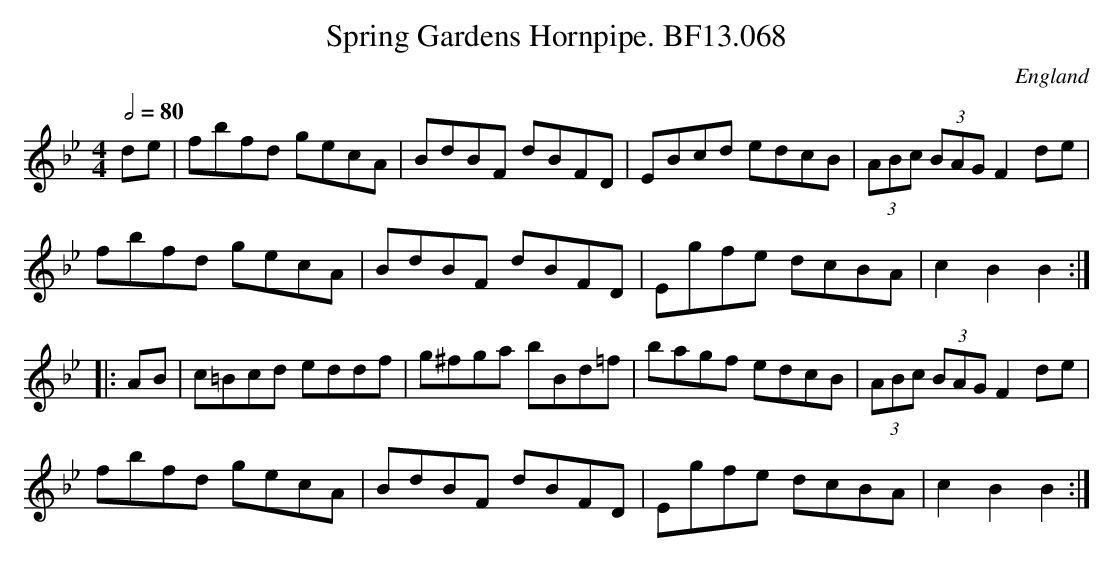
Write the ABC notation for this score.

X:1
T:Spring Gardens Hornpipe. BF13.068
M:4/4
L:1/8
Q:1/2=80
O:England
notC:"A great favourite"
K:Bb major
de|fbfd gecA|BdBF dBFD|EBcd edcB|(3ABc (3BAG F2de|!
fbfd gecA|BdBF dBFD|Egfe dcBA|c2B2B2:|!
|:AB|c=Bcd eddf|g^fga bBd=f|bagf edcB|(3ABc (3BAG F2de|!
fbfd gecA|BdBF dBFD|Egfe dcBA|c2B2B2:|
